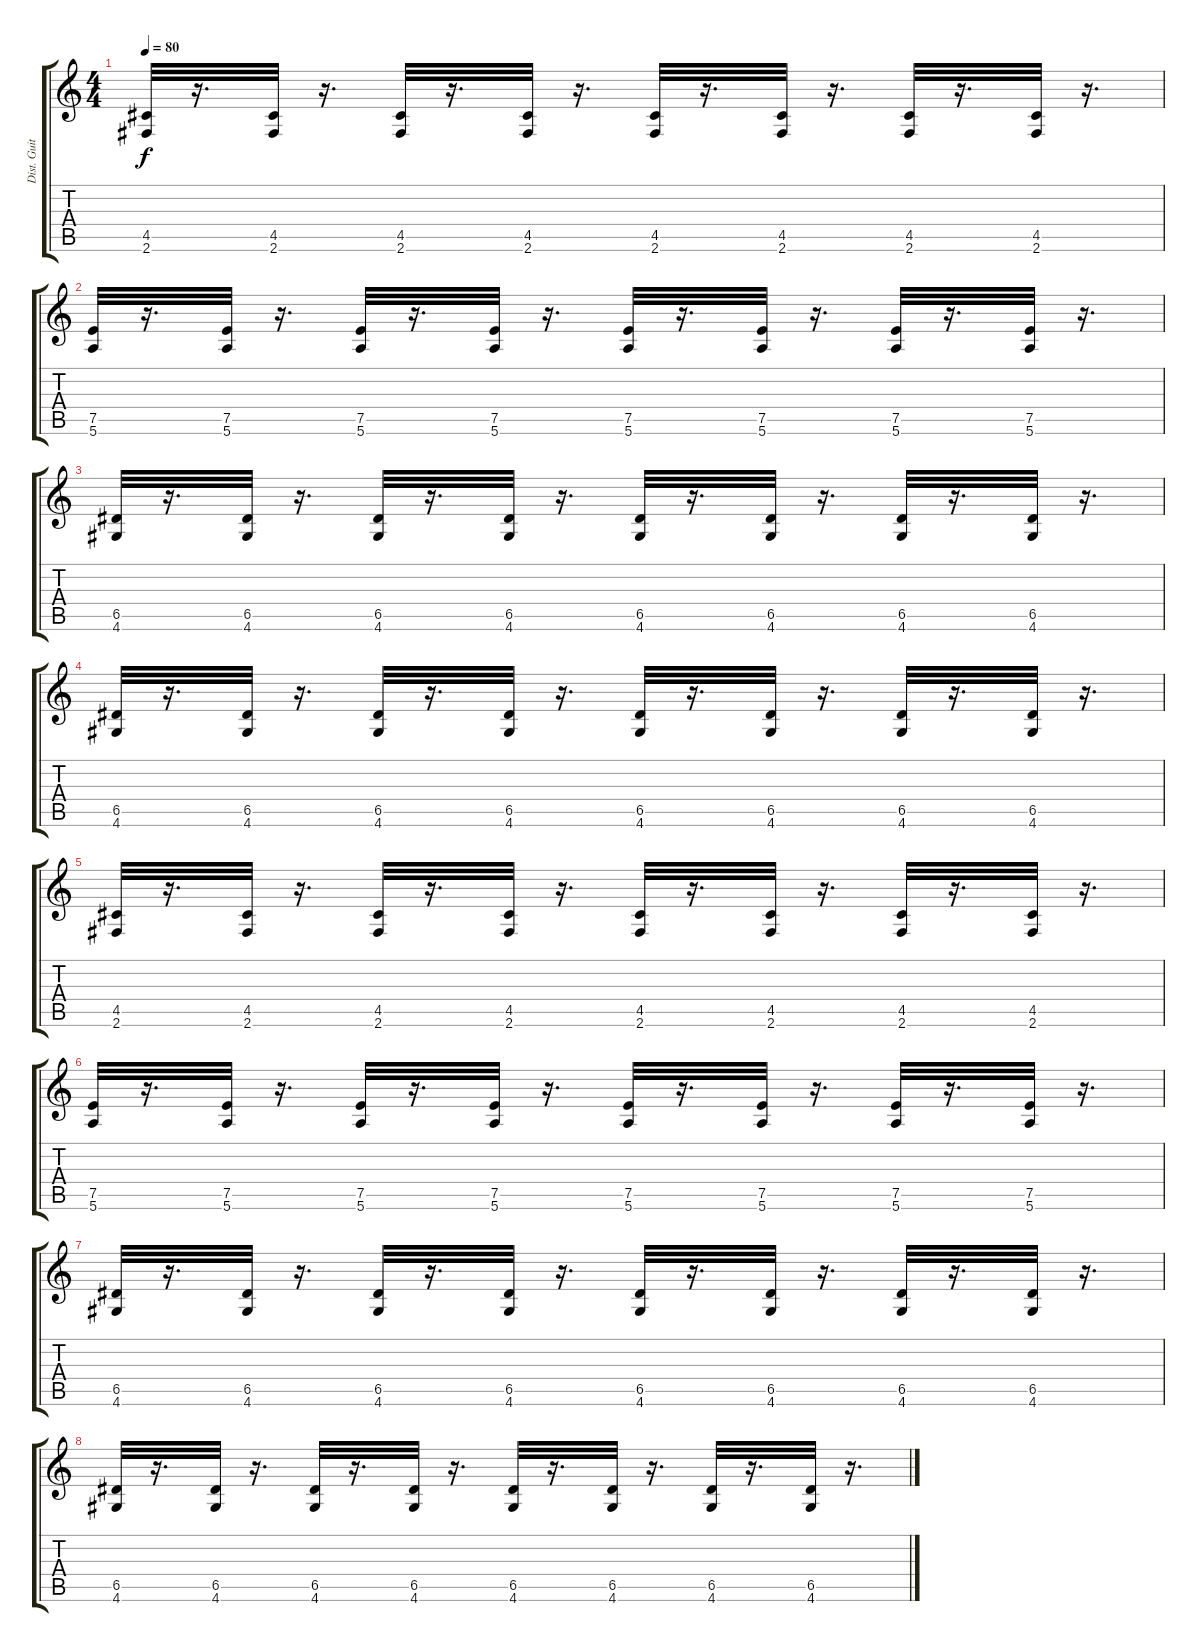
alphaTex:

\track ("Dist. Guitar" "Dist. Guit") {instrument distortionguitar}
\staff {score tabs}
\tuning (E4 B3 G3 D3 A2 E2) {hide}
\ts (4 4)
\tempo 80
\clef g2
\ks c
(4.5 2.6).32{dy f} r.16{d} (4.5 2.6).32 r.16{d} (4.5 2.6).32 r.16{d} (4.5 2.6).32 r.16{d} (4.5 2.6).32 r.16{d} (4.5 2.6).32 r.16{d} (4.5 2.6).32 r.16{d} (4.5 2.6).32 r.16{d} |
(7.5 5.6).32 r.16{d} (7.5 5.6).32 r.16{d} (7.5 5.6).32 r.16{d} (7.5 5.6).32 r.16{d} (7.5 5.6).32 r.16{d} (7.5 5.6).32 r.16{d} (7.5 5.6).32 r.16{d} (7.5 5.6).32 r.16{d} |
(6.5 4.6).32 r.16{d} (6.5 4.6).32 r.16{d} (6.5 4.6).32 r.16{d} (6.5 4.6).32 r.16{d} (6.5 4.6).32 r.16{d} (6.5 4.6).32 r.16{d} (6.5 4.6).32 r.16{d} (6.5 4.6).32 r.16{d} |
(6.5 4.6).32 r.16{d} (6.5 4.6).32 r.16{d} (6.5 4.6).32 r.16{d} (6.5 4.6).32 r.16{d} (6.5 4.6).32 r.16{d} (6.5 4.6).32 r.16{d} (6.5 4.6).32 r.16{d} (6.5 4.6).32 r.16{d} |
(4.5 2.6).32 r.16{d} (4.5 2.6).32 r.16{d} (4.5 2.6).32 r.16{d} (4.5 2.6).32 r.16{d} (4.5 2.6).32 r.16{d} (4.5 2.6).32 r.16{d} (4.5 2.6).32 r.16{d} (4.5 2.6).32 r.16{d} |
(7.5 5.6).32 r.16{d} (7.5 5.6).32 r.16{d} (7.5 5.6).32 r.16{d} (7.5 5.6).32 r.16{d} (7.5 5.6).32 r.16{d} (7.5 5.6).32 r.16{d} (7.5 5.6).32 r.16{d} (7.5 5.6).32 r.16{d} |
(6.5 4.6).32 r.16{d} (6.5 4.6).32 r.16{d} (6.5 4.6).32 r.16{d} (6.5 4.6).32 r.16{d} (6.5 4.6).32 r.16{d} (6.5 4.6).32 r.16{d} (6.5 4.6).32 r.16{d} (6.5 4.6).32 r.16{d} |
(6.5 4.6).32 r.16{d} (6.5 4.6).32 r.16{d} (6.5 4.6).32 r.16{d} (6.5 4.6).32 r.16{d} (6.5 4.6).32 r.16{d} (6.5 4.6).32 r.16{d} (6.5 4.6).32 r.16{d} (6.5 4.6).32 r.16{d}
